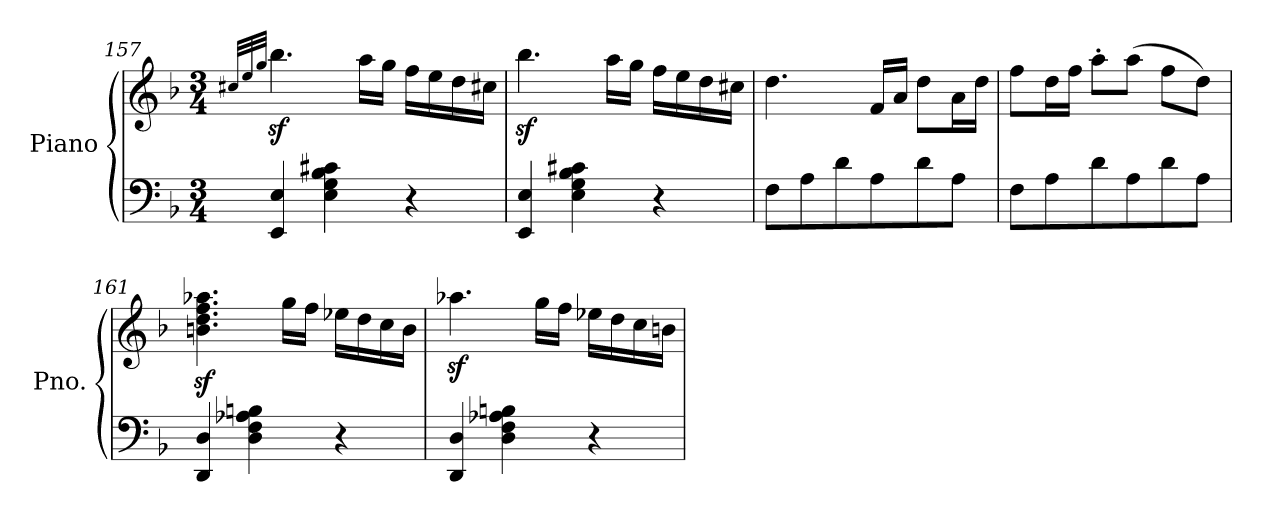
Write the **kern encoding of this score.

**kern	**kern
*part1	*part1
*staff2	*staff1
*I"Piano	*
*I'Pno.	*
!!LO:LB:g=z
*clefF4	*clefG2
*k[b-]	*k[b-]
*M3/4	*M3/4
=157	=157
.	32qcc#X!/LLL
.	32qee!/
.	32qgg!/JJJ
4EE/ 4E/	4.bb-z<\
4E\ 4G\ 4B-\ 4c#X\	.
.	16aa\LL
.	16gg\JJ
4r	16ff\LL
.	16ee\
.	16dd\
.	16cc#\JJ
=158	=158
4EE/ 4E/	4.bb-z<\
4E\ 4G\ 4B-\ 4c#X\	.
.	16aa\LL
.	16gg\JJ
4r	16ff\LL
.	16ee\
.	16dd\
.	16cc#X\JJ
=159	=159
8F\L	4.dd\
8A\	.
8d\	.
8A\	16f/LL
.	16a/JJ
8d\	8dd\L
8A\J	16a\L
.	16dd\JJ
=160	=160
8F\L	8ff\L
8A\	16dd\L
.	16ff\JJ
8d\	8aa'\L
8A\	(>8aa\J
8d\	8ff\L
8A\J	8dd\J)
=161	=161
4DD/ 4D/	4.bn\z< 4.dd\z< 4.ff\z< 4.aa-X\z<
4D\ 4F\ 4A-X\ 4Bn\	.
.	16gg\LL
.	16ff\JJ
4r	16ee-X\LL
.	16dd\
.	16cc\
.	16b\JJ
!!LO:LB:g=z
=162	=162
4DD/ 4D/	4.aa-Xz<\
4D\ 4F\ 4A-X\ 4Bn\	.
.	16gg\LL
.	16ff\JJ
4r	16ee-X\LL
.	16dd\
.	16cc\
.	16bn\JJ
=	=
*-	*-
